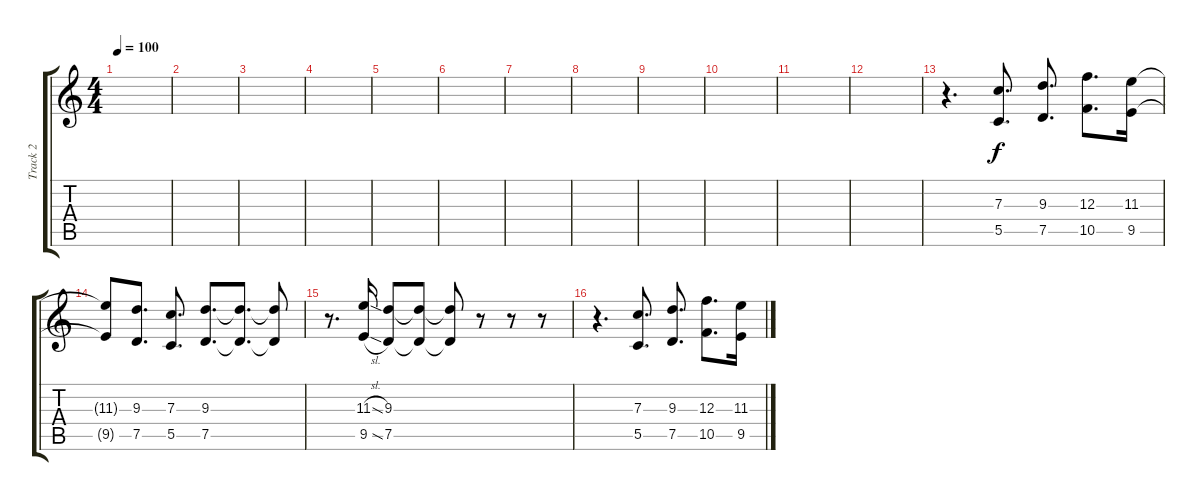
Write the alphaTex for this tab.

\track ("Track 2" "Track 2") {instrument acousticguitarsteel}
\staff {score tabs}
\tuning (D4 A3 F3 C3 G2 C2) {hide}
\ts (4 4)
\tempo 100
\clef g2
\ks c
|
|
|
|
|
|
|
|
|
|
|
|
r.4{d} (7.3 5.5).8{d} (9.3 7.5).8{d} (12.3 10.5).8{d} (11.3 9.5).16 |
(11.3{t} 9.5{t}).8 (9.3 7.5).8{d} (7.3 5.5).8{d} (9.3 7.5).8{d} (9.3{t} 7.5{t}).8{d} (9.3{t} 7.5{t}).8 |
r.8{d} (11.3{sl} 9.5{sl}).16 (9.3 7.5).8 (9.3{t} 7.5{t}).8 (9.3{t} 7.5{t}).8 r.8 r.8 r.8 |
r.4{d} (7.3 5.5).8{d} (9.3 7.5).8{d} (12.3 10.5).8{d} (11.3 9.5).16
